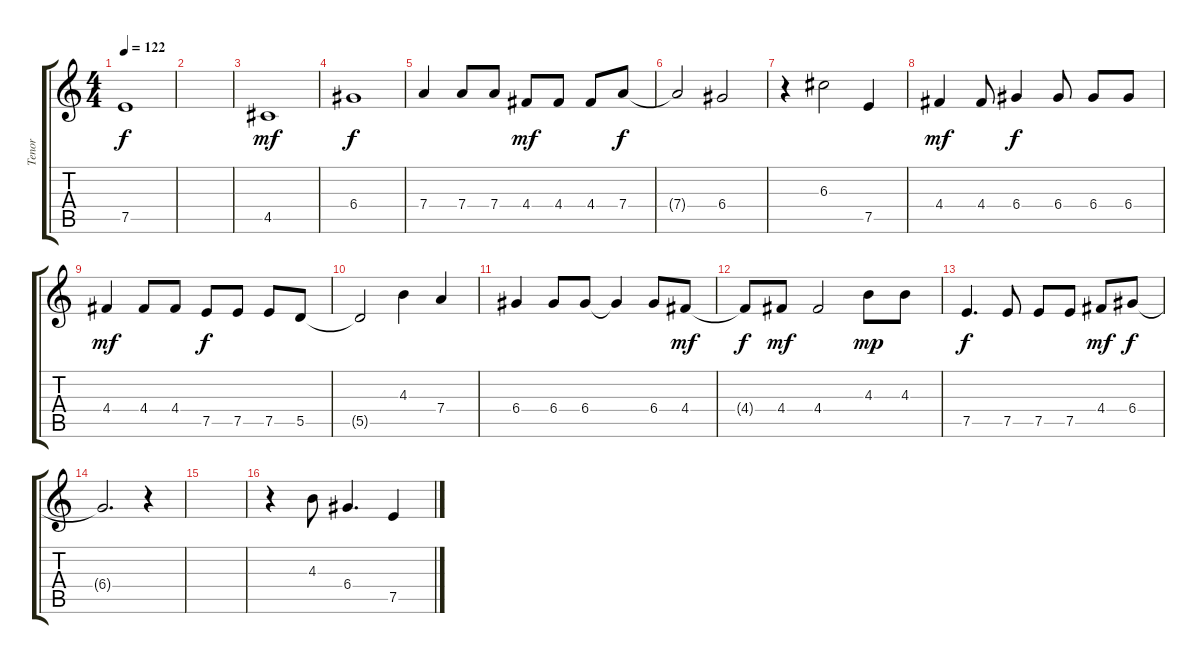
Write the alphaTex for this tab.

\track ("Tenor" "Tenor") {instrument electricguitarjazz}
\staff {score tabs}
\tuning (E4 B3 G3 D3 A2 E2) {hide}
\ts (4 4)
\tempo 122
\clef g2
\ks c
7.5{t}.1{dy f} |
|
4.5.1{dy mf} |
6.4.1{dy f} |
7.4.4 7.4.8 7.4.8 4.4.8{dy mf} 4.4.8 4.4.8 7.4.8{dy f} |
7.4{t}.2 6.4.2 |
r.4 6.3.2 7.5.4 |
4.4.4{dy mf} 4.4.8 6.4.4{dy f} 6.4.8 6.4.8 6.4.8 |
4.4.4{dy mf} 4.4.8 4.4.8 7.5.8{dy f} 7.5.8 7.5.8 5.5.8 |
5.5{t}.2 4.3.4 7.4.4 |
6.4.4 6.4.8 6.4.8 6.4{t}.4 6.4.8 4.4.8{dy mf} |
4.4{t}.8{dy f} 4.4.8{dy mf} 4.4.2 4.3.8{dy mp} 4.3.8 |
7.5.4{d dy f} 7.5.8 7.5.8 7.5.8 4.4.8{dy mf} 6.4.8{dy f} |
6.4{t}.2{d} r.4 |
|
r.4 4.3.8 6.4.4{d} 7.5.4
